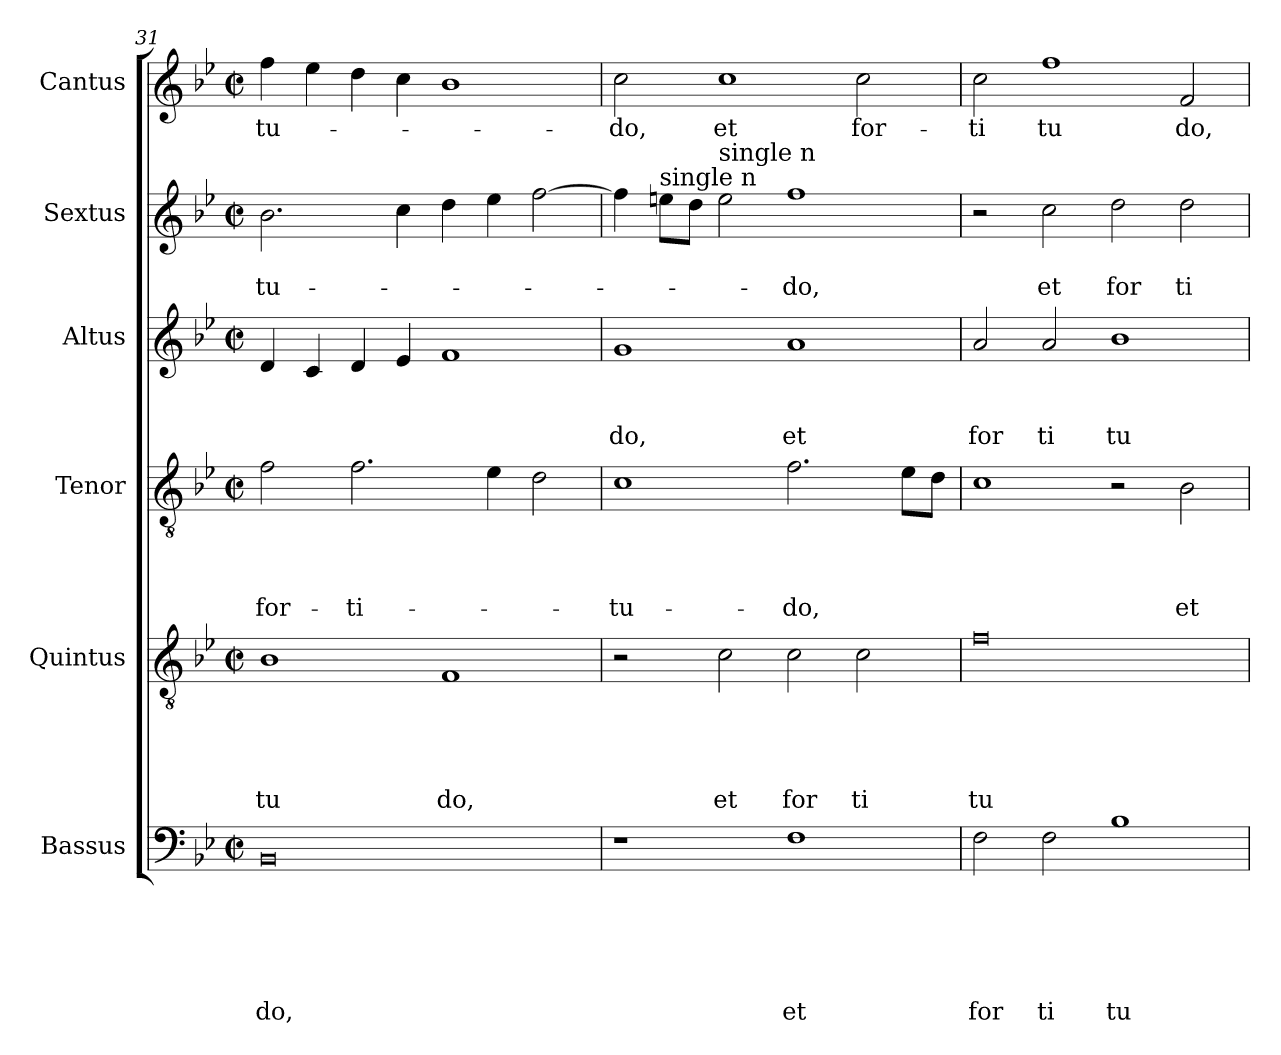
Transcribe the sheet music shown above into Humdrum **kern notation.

**kern	**text	**text	**text	**text	**text	**text	**kern	**text	**text	**text	**text	**text	**kern	**text	**text	**text	**text	**kern	**text	**text	**text	**kern	**text	**text	**kern	**text
*part6	*part6	*part6	*part6	*part6	*part6	*part6	*part5	*part5	*part5	*part5	*part5	*part5	*part4	*part4	*part4	*part4	*part4	*part3	*part3	*part3	*part3	*part2	*part2	*part2	*part1	*part1
*staff6	*staff6	*staff6	*staff6	*staff6	*staff6	*staff6	*staff5	*staff5	*staff5	*staff5	*staff5	*staff5	*staff4	*staff4	*staff4	*staff4	*staff4	*staff3	*staff3	*staff3	*staff3	*staff2	*staff2	*staff2	*staff1	*staff1
*I"Bassus	*	*	*	*	*	*	*I"Quintus	*	*	*	*	*	*I"Tenor	*	*	*	*	*I"Altus	*	*	*	*I"Sextus	*	*	*I"Cantus	*
*clefF4	*	*	*	*	*	*	*clefGv2	*	*	*	*	*	*clefGv2	*	*	*	*	*clefG2	*	*	*	*clefG2	*	*	*clefG2	*
*k[b-e-]	*	*	*	*	*	*	*k[b-e-]	*	*	*	*	*	*k[b-e-]	*	*	*	*	*k[b-e-]	*	*	*	*k[b-e-]	*	*	*k[b-e-]	*
*B-:	*	*	*	*	*	*	*B-:	*	*	*	*	*	*B-:	*	*	*	*	*B-:	*	*	*	*B-:	*	*	*B-:	*
*M2/2	*	*	*	*	*	*	*M2/2	*	*	*	*	*	*M2/2	*	*	*	*	*M2/2	*	*	*	*M2/2	*	*	*M2/2	*
*met(c|)	*	*	*	*	*	*	*met(c|)	*	*	*	*	*	*met(c|)	*	*	*	*	*met(c|)	*	*	*	*met(c|)	*	*	*met(c|)	*
=31	=31	=31	=31	=31	=31	=31	=31	=31	=31	=31	=31	=31	=31	=31	=31	=31	=31	=31	=31	=31	=31	=31	=31	=31	=31	=31
!	!	!	!	!	!	!LO:LY:b	!	!	!	!	!	!LO:LY:b	!	!	!	!	!LO:LY:b	!	!	!	!	!	!	!LO:LY:b	!	!LO:LY:b
0BB-	.	.	.	.	.	-do,	1B-	.	.	.	.	tu	2f\	.	.	.	for-	4d/	.	.	.	2.b-\	.	-tu-	4ff\	-tu-
.	.	.	.	.	.	.	.	.	.	.	.	.	.	.	.	.	.	4c/	.	.	.	.	.	.	4ee-\	.
!	!	!	!	!	!	!	!	!	!	!	!	!	!	!	!	!	!LO:LY:b	!	!	!	!	!	!	!	!	!
.	.	.	.	.	.	.	.	.	.	.	.	.	2.f\	.	.	.	-ti-	4d/	.	.	.	.	.	.	4dd\	.
.	.	.	.	.	.	.	.	.	.	.	.	.	.	.	.	.	.	4e-/	.	.	.	4cc\	.	.	4cc\	.
!	!	!	!	!	!	!	!	!	!	!	!	!LO:LY:b	!	!	!	!	!	!	!	!	!	!	!	!	!	!
.	.	.	.	.	.	.	1F	.	.	.	.	do,	.	.	.	.	.	1f	.	.	.	4dd\	.	.	1b-	.
.	.	.	.	.	.	.	.	.	.	.	.	.	4e-\	.	.	.	.	.	.	.	.	4ee-\	.	.	.	.
.	.	.	.	.	.	.	.	.	.	.	.	.	2d\	.	.	.	.	.	.	.	.	[>2ff\	.	.	.	.
=32	=32	=32	=32	=32	=32	=32	=32	=32	=32	=32	=32	=32	=32	=32	=32	=32	=32	=32	=32	=32	=32	=32	=32	=32	=32	=32
!	!	!	!	!	!	!	!	!	!	!	!	!	!	!	!	!	!LO:LY:b	!	!	!	!LO:LY:b	!	!	!	!	!LO:LY:b
1r	.	.	.	.	.	.	2r	.	.	.	.	.	1c	.	.	.	-tu-	1g	.	.	-do,	4ff\]	.	.	2cc\	-do,
!	!	!	!	!	!	!	!	!	!	!	!	!	!	!	!	!	!	!	!	!	!	!LO:TX:a:t=single n	!	!	!	!
.	.	.	.	.	.	.	.	.	.	.	.	.	.	.	.	.	.	.	.	.	.	8ee\L	.	.	.	.
.	.	.	.	.	.	.	.	.	.	.	.	.	.	.	.	.	.	.	.	.	.	8dd\J	.	.	.	.
!	!	!	!	!	!	!	!	!	!	!	!	!	!	!	!	!	!	!	!	!	!	!LO:TX:a:t=single n	!	!	!	!
!	!	!	!	!	!	!	!	!	!	!	!	!LO:LY:b	!	!	!	!	!	!	!	!	!	!	!	!	!	!LO:LY:b
.	.	.	.	.	.	.	2c\	.	.	.	.	et	.	.	.	.	.	.	.	.	.	2ee\	.	.	1cc	et
!	!	!	!	!	!	!LO:LY:b	!	!	!	!	!	!LO:LY:b	!	!	!	!	!LO:LY:b	!	!	!	!LO:LY:b	!	!	!LO:LY:b	!	!
1F	.	.	.	.	.	et	2c\	.	.	.	.	for	2.f\	.	.	.	-do,	1a	.	.	et	1ff	.	-do,	.	.
!	!	!	!	!	!	!	!	!	!	!	!	!LO:LY:b	!	!	!	!	!	!	!	!	!	!	!	!	!	!LO:LY:b
.	.	.	.	.	.	.	2c\	.	.	.	.	ti	.	.	.	.	.	.	.	.	.	.	.	.	2cc\	for-
.	.	.	.	.	.	.	.	.	.	.	.	.	8e-\L	.	.	.	.	.	.	.	.	.	.	.	.	.
.	.	.	.	.	.	.	.	.	.	.	.	.	8d\J	.	.	.	.	.	.	.	.	.	.	.	.	.
!!LO:PB:g=z
=33	=33	=33	=33	=33	=33	=33	=33	=33	=33	=33	=33	=33	=33	=33	=33	=33	=33	=33	=33	=33	=33	=33	=33	=33	=33	=33
!	!	!	!	!	!	!LO:LY:b	!	!	!	!	!	!LO:LY:b	!	!	!	!	!	!	!	!	!LO:LY:b	!	!	!	!	!LO:LY:b
2F\	.	.	.	.	.	for	0f	.	.	.	.	tu	1c	.	.	.	.	2a/	.	.	for	2r	.	.	2cc\	-ti
!	!	!	!	!	!	!LO:LY:b	!	!	!	!	!	!	!	!	!	!	!	!	!	!	!LO:LY:b	!	!	!LO:LY:b	!	!LO:LY:b
2F\	.	.	.	.	.	ti	.	.	.	.	.	.	.	.	.	.	.	2a/	.	.	ti	2cc\	.	et	1ff	tu
!	!	!	!	!	!	!LO:LY:b	!	!	!	!	!	!	!	!	!	!	!	!	!	!	!LO:LY:b	!	!	!LO:LY:b	!	!
1B-	.	.	.	.	.	tu	.	.	.	.	.	.	2r	.	.	.	.	1b-	.	.	tu	2dd\	.	for	.	.
!	!	!	!	!	!	!	!	!	!	!	!	!	!	!	!	!	!LO:LY:b	!	!	!	!	!	!	!LO:LY:b	!	!LO:LY:b
.	.	.	.	.	.	.	.	.	.	.	.	.	2B-\	.	.	.	et	.	.	.	.	2dd\	.	ti	2f/	do,
=	=	=	=	=	=	=	=	=	=	=	=	=	=	=	=	=	=	=	=	=	=	=	=	=	=	=
*-	*-	*-	*-	*-	*-	*-	*-	*-	*-	*-	*-	*-	*-	*-	*-	*-	*-	*-	*-	*-	*-	*-	*-	*-	*-	*-
